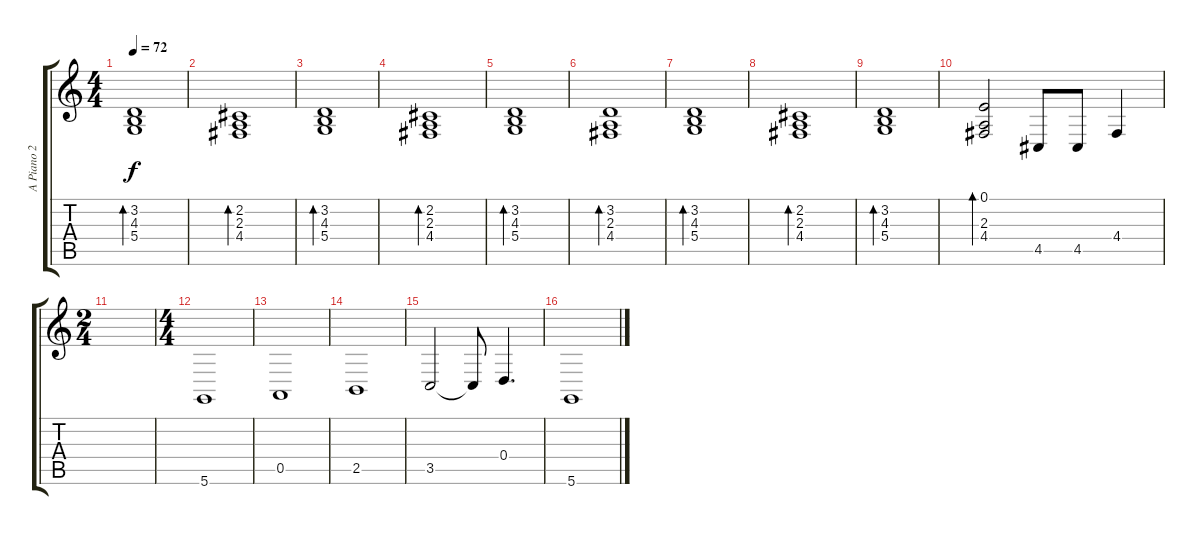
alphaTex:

\track ("A Piano 2" "A Piano 2") {instrument brightacousticpiano}
\staff {score tabs}
\tuning (E4 B3 G3 D3 A2 D2) {hide}
\ts (4 4)
\tempo 72
\clef g2
\ks c
(3.2 4.3 5.4).1{bd 240 dy f instrument brightacousticpiano} |
(2.2 2.3 4.4).1{bd 240} |
(3.2 4.3 5.4).1{bd 240} |
(2.2 2.3 4.4).1{bd 240} |
(3.2 4.3 5.4).1{bd 240} |
(3.2 2.3 4.4).1{bd 240} |
(3.2 4.3 5.4).1{bd 240} |
(2.2 2.3 4.4).1{bd 240} |
(3.2 4.3 5.4).1{bd 240} |
(0.1 2.3 4.4).2{bd 240} 4.5.8 4.5.8 4.4.4 |
\ts (2 4)
|
\ts (4 4)
5.6.1 |
0.5.1 |
2.5.1 |
3.5.2 3.5{t}.8 0.4.4{d} |
5.6.1
